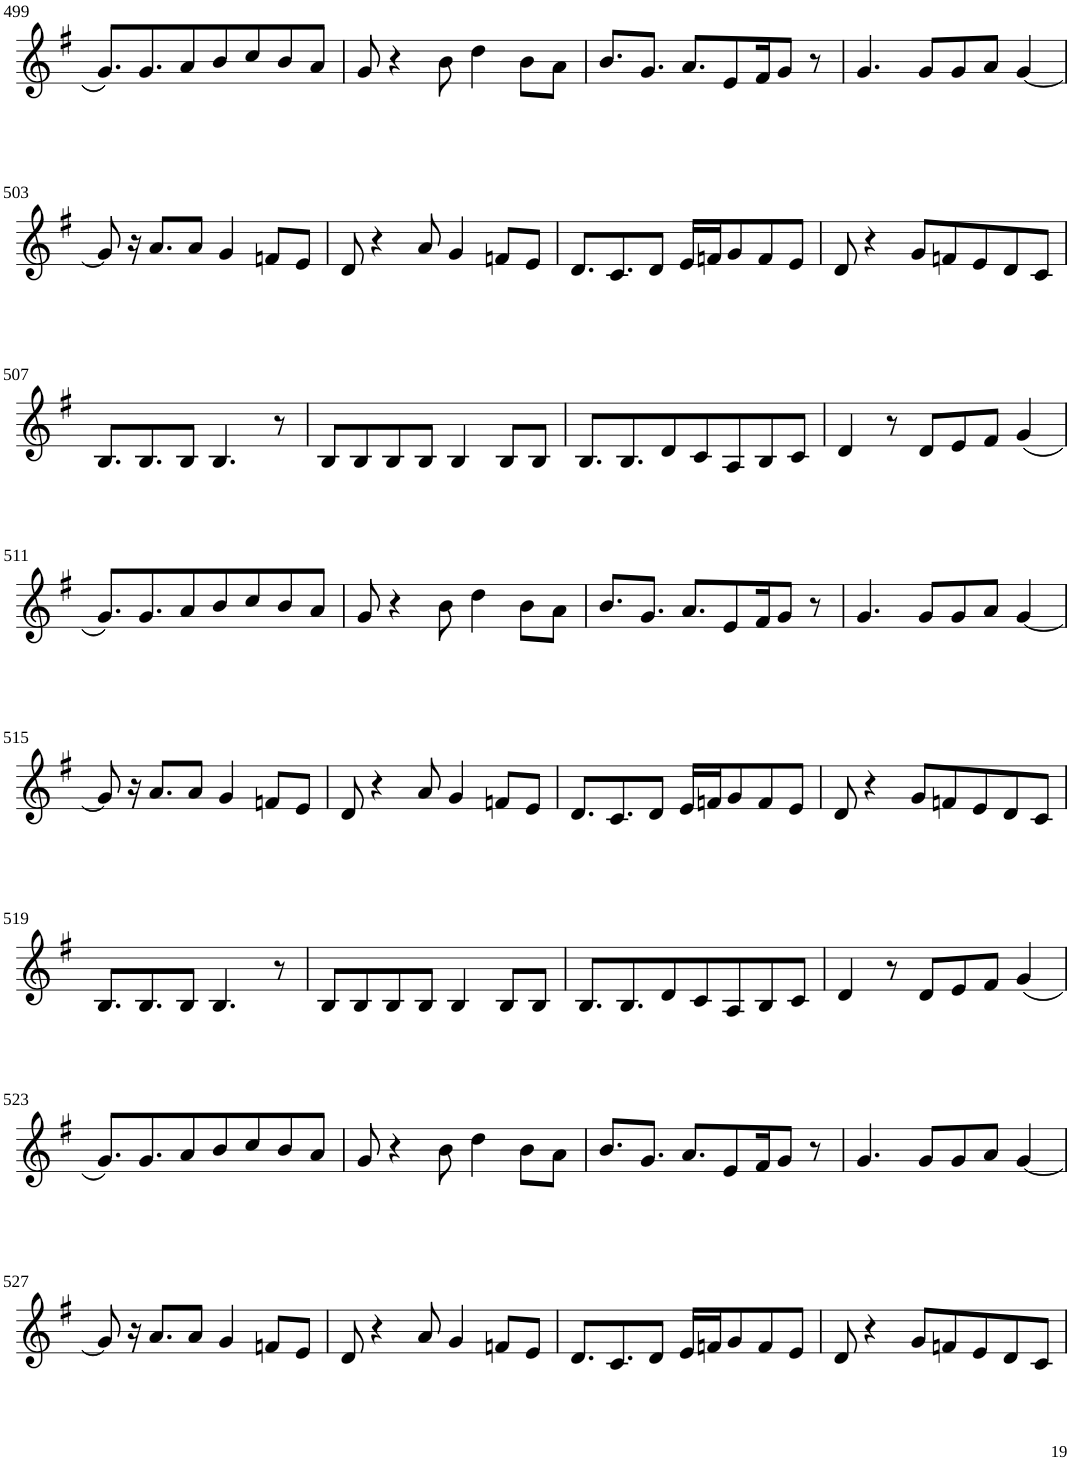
**kern
*part1
*staff1
*I"Violin
!!LO:PB:g=z
*clefG2
*k[f#]
*G:
*M8/8
=499
8.g/L
8.g/
8a/
8b/
8cc/
8b/
8a/J
=500
8g/
4r
8b\
4dd\
8b\L
8a\J
=501
8.b/L
8.g/J
8.a/L
8e/
16f#/K
8g/J
8r
=502
4.g/
8g/L
8g/
8a/J
[4g/
!!LO:LB:g=z
=503
8g/]
16r
8.a/L
8a/J
4g/
8fn/L
8e/J
=504
8d/
4r
8a/
4g/
8fn/L
8e/J
=505
8.d/L
8.c/
8d/J
16e/LL
16fn/J
8g/
8f/
8e/J
=506
8d/
4r
8g/L
8fn/
8e/
8d/
8c/J
!!LO:LB:g=z
=507
8.B/L
8.B/
8B/J
4.B/
8r
=508
8B/L
8B/
8B/
8B/J
4B/
8B/L
8B/J
=509
8.B/L
8.B/
8d/
8c/
8A/
8B/
8c/J
=510
4d/
8r
8d/L
8e/
8f#/J
(4g/
!!LO:LB:g=z
=511
8.g/L)
8.g/
8a/
8b/
8cc/
8b/
8a/J
=512
8g/
4r
8b\
4dd\
8b\L
8a\J
=513
8.b/L
8.g/J
8.a/L
8e/
16f#/K
8g/J
8r
=514
4.g/
8g/L
8g/
8a/J
[4g/
!!LO:LB:g=z
=515
8g/]
16r
8.a/L
8a/J
4g/
8fn/L
8e/J
=516
8d/
4r
8a/
4g/
8fn/L
8e/J
=517
8.d/L
8.c/
8d/J
16e/LL
16fn/J
8g/
8f/
8e/J
=518
8d/
4r
8g/L
8fn/
8e/
8d/
8c/J
!!LO:LB:g=z
=519
8.B/L
8.B/
8B/J
4.B/
8r
=520
8B/L
8B/
8B/
8B/J
4B/
8B/L
8B/J
=521
8.B/L
8.B/
8d/
8c/
8A/
8B/
8c/J
=522
4d/
8r
8d/L
8e/
8f#/J
(4g/
!!LO:LB:g=z
=523
8.g/L)
8.g/
8a/
8b/
8cc/
8b/
8a/J
=524
8g/
4r
8b\
4dd\
8b\L
8a\J
=525
8.b/L
8.g/J
8.a/L
8e/
16f#/K
8g/J
8r
=526
4.g/
8g/L
8g/
8a/J
[4g/
!!LO:LB:g=z
=527
8g/]
16r
8.a/L
8a/J
4g/
8fn/L
8e/J
=528
8d/
4r
8a/
4g/
8fn/L
8e/J
=529
8.d/L
8.c/
8d/J
16e/LL
16fn/J
8g/
8f/
8e/J
=530
8d/
4r
8g/L
8fn/
8e/
8d/
8c/J
=
*-
